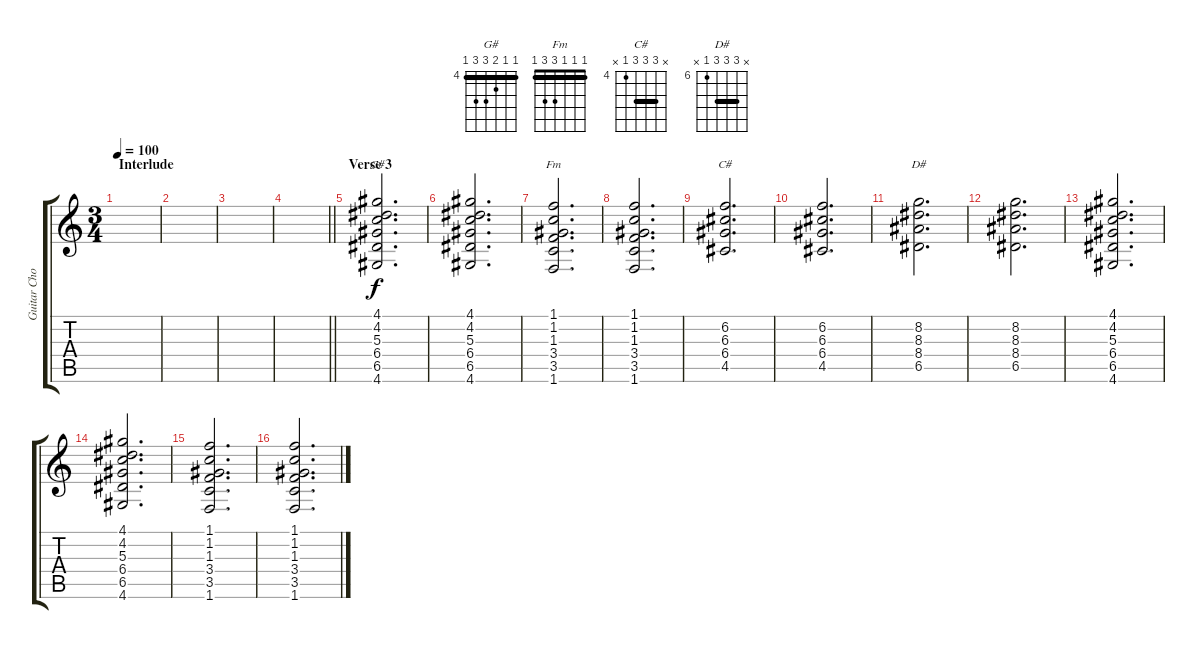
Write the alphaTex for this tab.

\track ("Guitar Chords" "Guitar Cho") {instrument acousticguitarsteel}
\staff {score tabs}
\tuning (E4 B3 G3 D3 A2 E2) {hide}
\chord ("G#" 4 4 5 6 6 4) {firstfret 4 barre 4}
\chord ("Fm" 1 1 1 3 3 1) {barre 1}
\chord ("C#" x 6 6 6 4 x) {firstfret 4 barre 6}
\chord ("D#" x 8 8 8 6 x) {firstfret 6 barre 8}
\ts (3 4)
\section ("" "Interlude")
\tempo 100
\clef g2
\ks c
|
|
|
\barLineRight lightlight
|
\section ("" "Verse 3")
(4.1 4.2 5.3 6.4 6.5 4.6).2{d ch "G#"} |
(4.1 4.2 5.3 6.4 6.5 4.6).2{d} |
(1.1 1.2 1.3 3.4 3.5 1.6).2{d ch "Fm"} |
(1.1 1.2 1.3 3.4 3.5 1.6).2{d} |
(6.2 6.3 6.4 4.5).2{d ch "C#"} |
(6.2 6.3 6.4 4.5).2{d} |
(8.2 8.3 8.4 6.5).2{d ch "D#"} |
(8.2 8.3 8.4 6.5).2{d} |
(4.1 4.2 5.3 6.4 6.5 4.6).2{d} |
(4.1 4.2 5.3 6.4 6.5 4.6).2{d} |
(1.1 1.2 1.3 3.4 3.5 1.6).2{d} |
(1.1 1.2 1.3 3.4 3.5 1.6).2{d}
